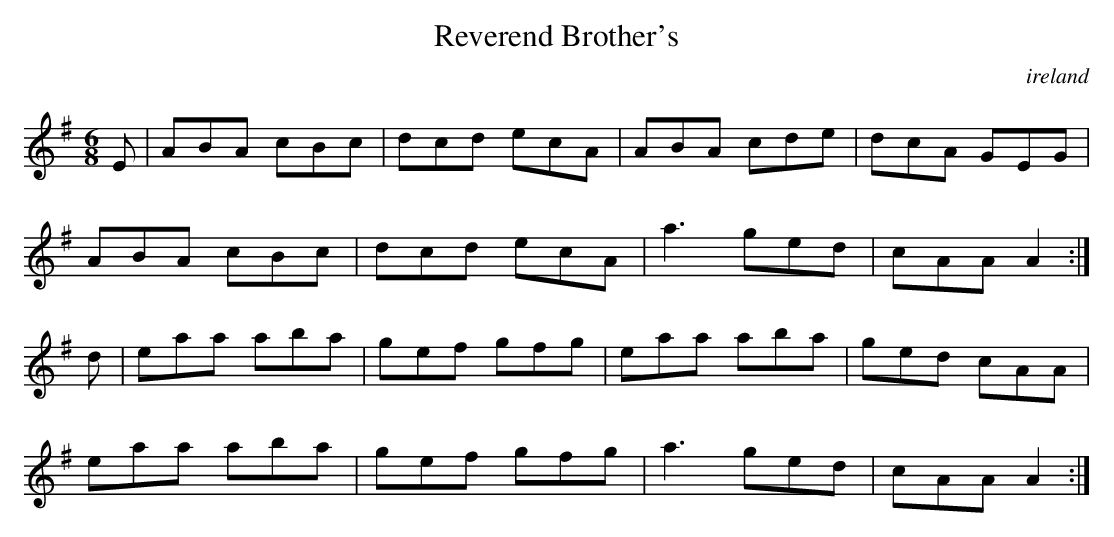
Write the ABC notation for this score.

X:1
T:Reverend Brother's
O:ireland
M:6/8
L:1/8
K:A Dorian
E|ABA cBc|dcd ecA|ABA cde|dcA GEG|!
ABA cBc|dcd ecA|a3 ged|cAA A2:|!
d|eaa aba|gef gfg|eaa aba|ged cAA|!
eaa aba|gef gfg|a3 ged|cAA A2:|!
